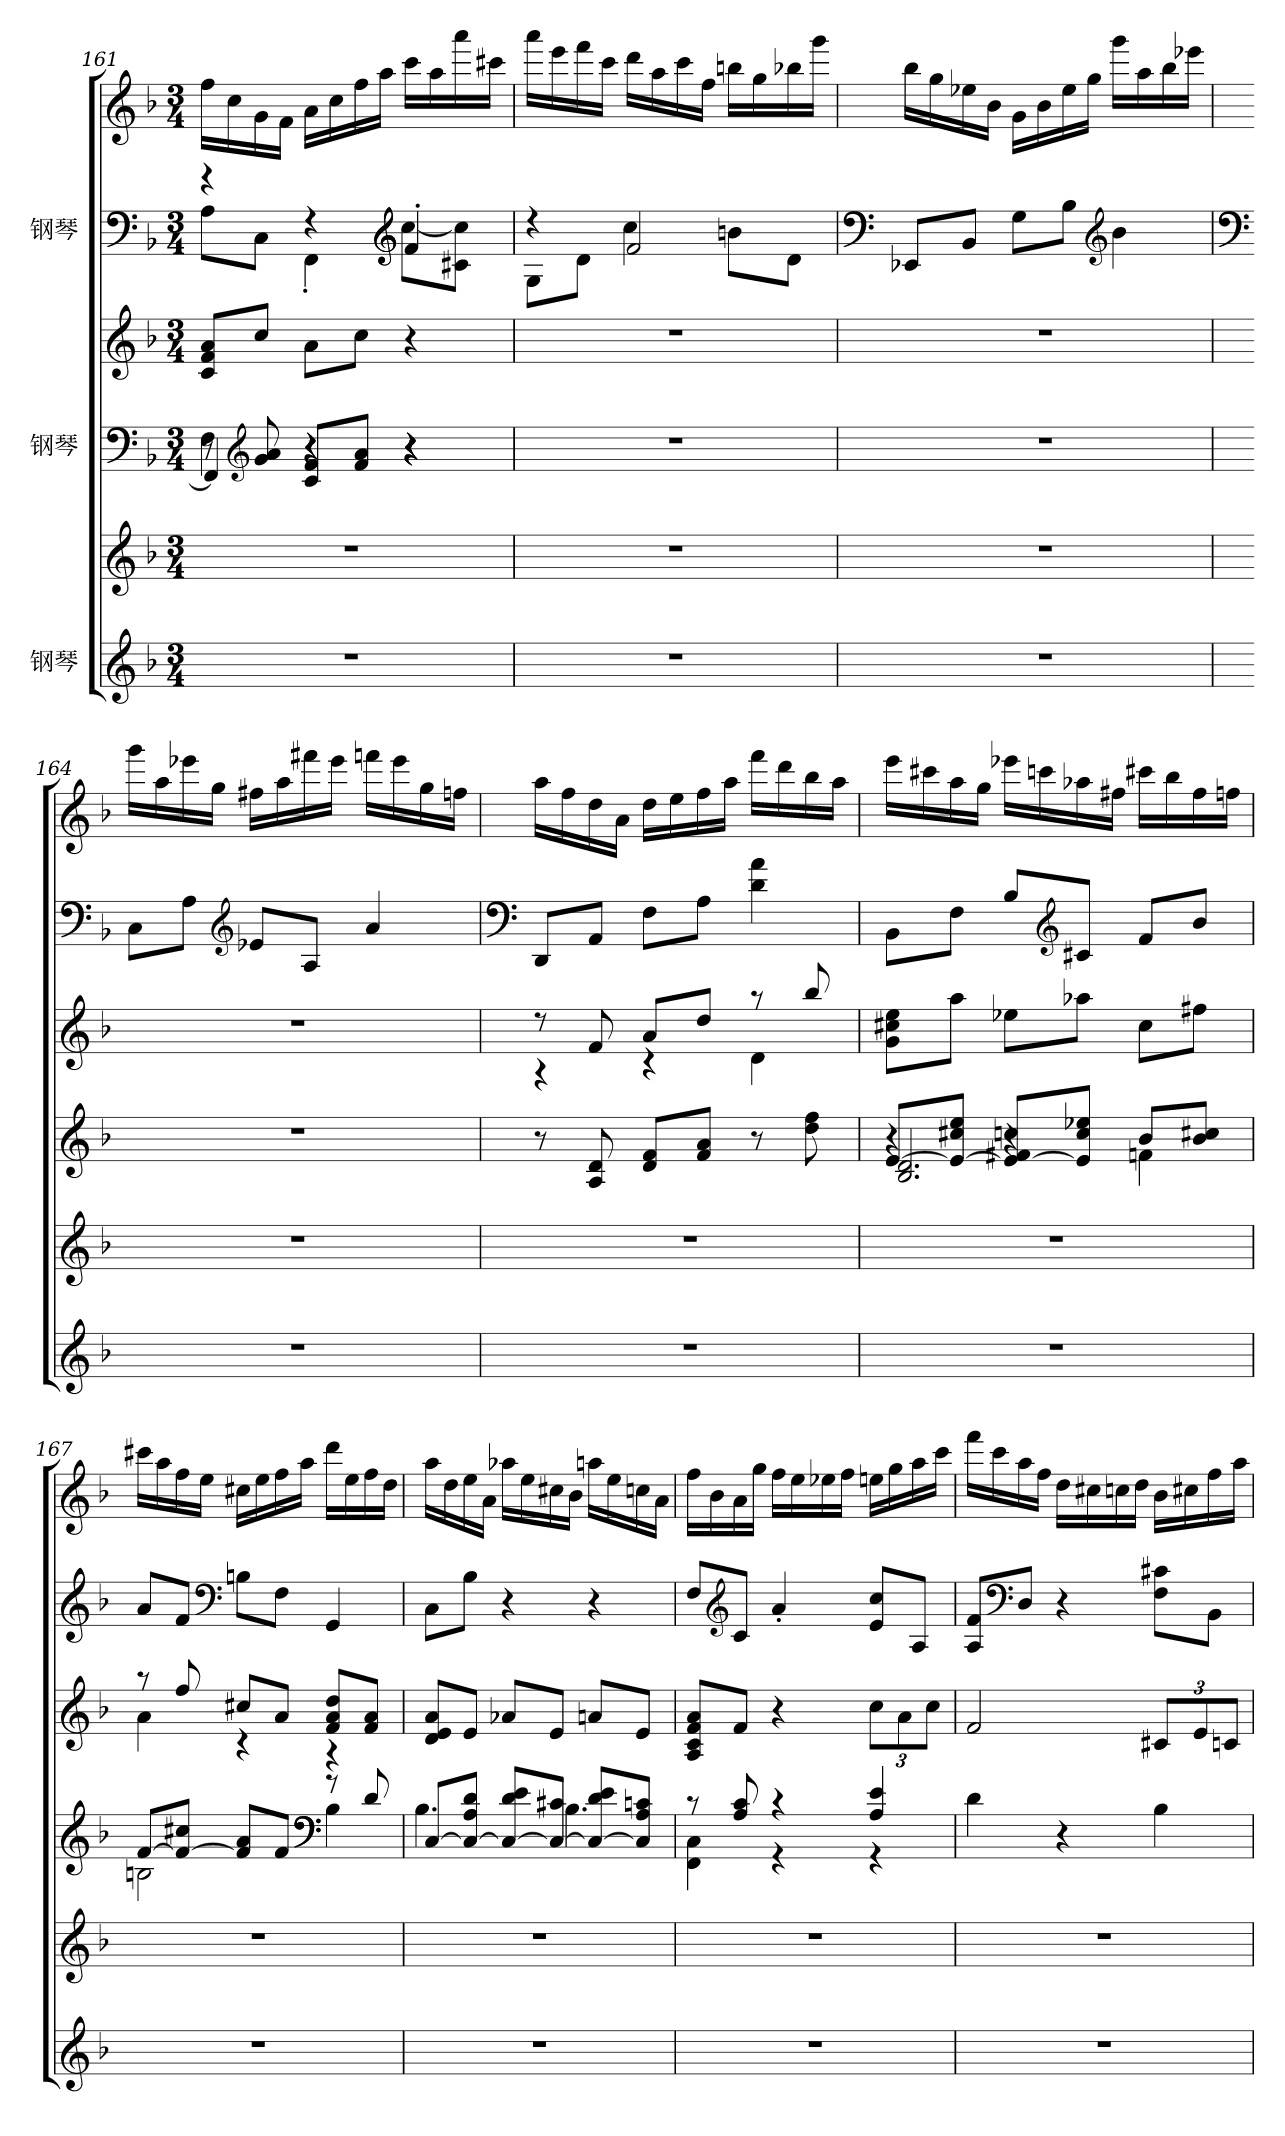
**kern	**kern	**kern	**kern	**kern	**kern
*part3	*part3	*part2	*part2	*part1	*part1
*staff6	*staff5	*staff4	*staff3	*staff2	*staff1
*I"钢琴	*	*I"钢琴	*	*I"钢琴	*
!!LO:PB:g=z
*clefG2	*clefG2	*clefF4	*clefG2	*clefF4	*clefG2
*k[b-]	*k[b-]	*k[b-]	*k[b-]	*k[b-]	*k[b-]
*M3/4	*M3/4	*M3/4	*M3/4	*M3/4	*M3/4
=161	=161	=161	=161	=161	=161
*	*	*^	*	*^	*
*	*	*	*^	*	*	*	*
2.r	2.r	8r	4F\	4FF/]	8c/ 8f/ 8a/L	4r	8A\L	16ff\LL
.	.	.	.	.	.	.	.	16cc\
*	*	*clefG2	*	*	*	*	*	*
.	.	8g/ 8a/	.	.	8cc/J	.	8C\J	16g\
.	.	.	.	.	.	.	.	16f\JJ
.	.	8c/ 8f/L	4r	4r	8a\L	4r	4FF'\	16a\LL
.	.	.	.	.	.	.	.	16cc\
.	.	8f/ 8a/J	.	.	8cc\J	.	.	16ff\
.	.	.	.	.	.	.	.	16aa\JJ
*	*	*	*	*	*	*clefG2	*	*
.	.	4r	4r	4r	4r	4f'/	[8cc\L	16ccc\LL
.	.	.	.	.	.	.	.	16aa\
.	.	.	.	.	.	.	8c#X\ 8cc\]J	16aaa\
.	.	.	.	.	.	.	.	16ccc#X\JJ
*	*	*v	*v	*v	*	*	*	*
=162	=162	=162	=162	=162	=162	=162
2.r	2.r	2.r	2.r	4r	8G\L	16aaa\LL
.	.	.	.	.	.	16eee\
.	.	.	.	.	8d\J	16fff\
.	.	.	.	.	.	16ccc\JJ
.	.	.	.	2f/	4cc\	16ddd\LL
.	.	.	.	.	.	16aa\
.	.	.	.	.	.	16ccc\
.	.	.	.	.	.	16ff\JJ
.	.	.	.	.	8bn\L	16bbn\LL
.	.	.	.	.	.	16gg\
.	.	.	.	.	8d\J	16bb-X\
.	.	.	.	.	.	16ggg\JJ
*	*	*	*	*v	*v	*
!!LO:LB:g=z
=163	=163	=163	=163	=163	=163
*	*	*	*	*clefF4	*
2.r	2.r	2.r	2.r	8EE-X/L	16bb-\LL
.	.	.	.	.	16gg\
.	.	.	.	8BB-/J	16ee-X\
.	.	.	.	.	16b-\JJ
.	.	.	.	8G\L	16g\LL
.	.	.	.	.	16b-\
.	.	.	.	8B-\J	16ee-\
.	.	.	.	.	16gg\JJ
*	*	*	*	*clefG2	*
.	.	.	.	4b-\	16ggg\LL
.	.	.	.	.	16aa\
.	.	.	.	.	16bb-\
.	.	.	.	.	16eee-X\JJ
=164	=164	=164	=164	=164	=164
*	*	*	*	*clefF4	*
2.r	2.r	2.r	2.r	8C\L	16ggg\LL
.	.	.	.	.	16aa\
.	.	.	.	8A\J	16eee-X\
.	.	.	.	.	16gg\JJ
*	*	*	*	*clefG2	*
.	.	.	.	8e-X/L	16ff#X\LL
.	.	.	.	.	16aa\
.	.	.	.	8A/J	16fff#X\
.	.	.	.	.	16eee-\JJ
.	.	.	.	4a/	16fffn\LL
.	.	.	.	.	16eee-\
.	.	.	.	.	16gg\
.	.	.	.	.	16ffn\JJ
!!LO:PB:g=z
=165	=165	=165	=165	=165	=165
*	*	*	*	*clefF4	*
*	*	*	*^	*	*
2.r	2.r	8r	8r	4r	8DD/L	16aa\LL
.	.	.	.	.	.	16ff\
.	.	8A/ 8d/	8f/	.	8AA/J	16dd\
.	.	.	.	.	.	16a\JJ
.	.	8d/ 8f/L	8a/L	4r	8F\L	16dd\LL
.	.	.	.	.	.	16ee\
.	.	8f/ 8a/J	8dd/J	.	8A\J	16ff\
.	.	.	.	.	.	16aa\JJ
.	.	8r	8r	4d\	4d\ 4a\	16fff\LL
.	.	.	.	.	.	16ddd\
.	.	8dd\ 8ff\	8bb-/	.	.	16bb-\
.	.	.	.	.	.	16aa\JJ
*	*	*	*v	*v	*	*
=166	=166	=166	=166	=166	=166
*	*	*^	*	*	*
*	*	*	*^	*	*	*
2.r	2.r	[8e/L	4r	2.B-/ 2.d/	8g\ 8cc#X\ 8ee\L	8BB-\L	16eee\LL
.	.	.	.	.	.	.	16ccc#X\
.	.	8e/_ 8cc#X/ 8ee/J	.	.	8aa\J	8F\J	16aa\
.	.	.	.	.	.	.	16gg\JJ
.	.	8e/_ 8f#X/ 8ccn/L	4r	.	8ee-X\L	8B-/L	16eee-X\LL
.	.	.	.	.	.	.	16cccn\
*	*	*	*	*	*	*clefG2	*
.	.	8e/] 8cc/ 8ee-X/J	.	.	8aa-X\J	8c#X/J	16aa-X\
.	.	.	.	.	.	.	16ff#X\JJ
.	.	8b-/L	4fn\	.	8cc#\L	8f/L	16ccc#X\LL
.	.	.	.	.	.	.	16bb-\
.	.	8b-/ 8cc#X/J	.	.	8ff#X\J	8b-/J	16ff#\
.	.	.	.	.	.	.	16ffn\JJ
*	*	*	*v	*v	*	*	*
!!LO:LB:g=z
=167	=167	=167	=167	=167	=167	=167
*	*	*	*	*^	*	*
2.r	2.r	[8f/L	2Bn\	8r	4a\	8a/L	16ccc#X\LL
.	.	.	.	.	.	.	16aa\
.	.	8f/_ 8cc#X/J	.	8ff/	.	8f/J	16ff\
.	.	.	.	.	.	.	16ee\JJ
*	*	*	*	*	*	*clefF4	*
.	.	8f/] 8a/L	.	8cc#X/L	4r	8Bn\L	16cc#X\LL
.	.	.	.	.	.	.	16ee\
.	.	8f/J	.	8a/J	.	8F\J	16ff\
.	.	.	.	.	.	.	16aa\JJ
*	*	*clefF4	*	*	*	*	*
.	.	8r	4B\	8f/ 8a/ 8dd/L	4r	4GG/	16ddd\LL
.	.	.	.	.	.	.	16ee\
.	.	8d/	.	8f/ 8a/J	.	.	16ff\
.	.	.	.	.	.	.	16dd\JJ
*	*	*	*	*v	*v	*	*
=168	=168	=168	=168	=168	=168	=168
2.r	2.r	[8C/L	4.B-\	8d/ 8e/ 8a/L	8C\L	16aa\LL
.	.	.	.	.	.	16dd\
.	.	8C/_ 8A/ 8d/J	.	8e/J	8B-\J	16ee\
.	.	.	.	.	.	16a\JJ
.	.	8C/_ 8d/ 8e/L	.	8a-X/L	4r	16aa-X\LL
.	.	.	.	.	.	16ee\
.	.	8C/_ 8c#X/J	4.B-\	8e/J	.	16cc#X\
.	.	.	.	.	.	16b-\JJ
.	.	8C/_ 8d/ 8e/L	.	8an/L	4r	16aan\LL
.	.	.	.	.	.	16ee\
.	.	8C/] 8A/ 8cn/J	.	8e/J	.	16ccn\
.	.	.	.	.	.	16a\JJ
!!LO:PB:g=z
=169	=169	=169	=169	=169	=169	=169
2.r	2.r	8r	4FF\ 4C\	8A/ 8c/ 8f/ 8a/L	8F/L	16ff\LL
.	.	.	.	.	.	16b-\
*	*	*	*	*	*clefG2	*
.	.	8A/ 8c/	.	8f/J	8c/J	16a\
.	.	.	.	.	.	16gg\JJ
.	.	4r	4r	4r	4a'/	16ff\LL
.	.	.	.	.	.	16ee\
.	.	.	.	.	.	16ee-X\
.	.	.	.	.	.	16ff\JJ
*	*	*	*	*Xbrackettup	*	*
.	.	4A/ 4e/	4r	12cc\L	8e/ 8cc/L	16een\LL
.	.	.	.	.	.	16gg\
.	.	.	.	12a\	.	.
.	.	.	.	.	8A/J	16aa\
.	.	.	.	12cc\J	.	.
.	.	.	.	.	.	16ccc\JJ
*	*	*v	*v	*	*	*
=170	=170	=170	=170	=170	=170
2.r	2.r	4d\	2f/	8A/ 8f/L	16fff\LL
.	.	.	.	.	16ccc\
*	*	*	*	*clefF4	*
.	.	.	.	8D/J	16aa\
.	.	.	.	.	16ff\JJ
.	.	4r	.	4r	16dd\LL
.	.	.	.	.	16cc#X\
.	.	.	.	.	16ccn\
.	.	.	.	.	16dd\JJ
.	.	4B-\	12c#X/L	8F\ 8c#X\L	16b-\LL
.	.	.	.	.	16cc#X\
.	.	.	12e/	.	.
.	.	.	.	8BB-\J	16ff\
.	.	.	12cn/J	.	.
.	.	.	.	.	16aa\JJ
=	=	=	=	=	=
*-	*-	*-	*-	*-	*-
